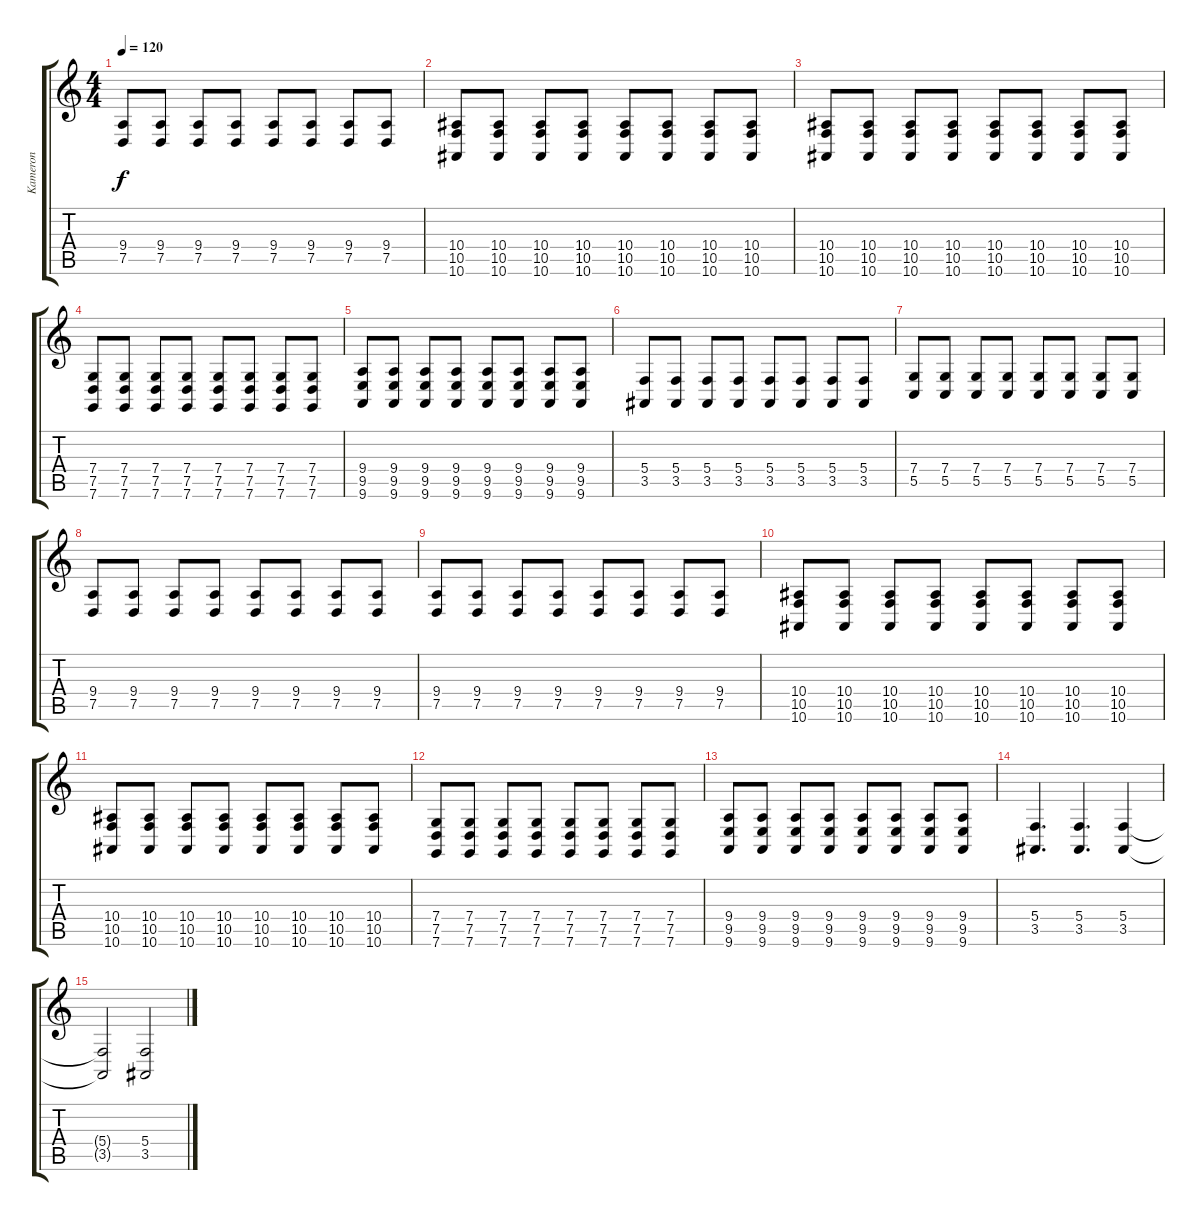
\track ("Kameron" "Kameron") {instrument fx3crystal}
\staff {score tabs}
\tuning (D4 A3 F3 C3 G2 C2) {hide}
\ts (4 4)
\tempo 120
\clef g2
\ks c
(9.4 7.5).8{dy f} (9.4 7.5).8 (9.4 7.5).8 (9.4 7.5).8 (9.4 7.5).8 (9.4 7.5).8 (9.4 7.5).8 (9.4 7.5).8 |
(10.4 10.5 10.6).8 (10.4 10.5 10.6).8 (10.4 10.5 10.6).8 (10.4 10.5 10.6).8 (10.4 10.5 10.6).8 (10.4 10.5 10.6).8 (10.4 10.5 10.6).8 (10.4 10.5 10.6).8 |
(10.4 10.5 10.6).8 (10.4 10.5 10.6).8 (10.4 10.5 10.6).8 (10.4 10.5 10.6).8 (10.4 10.5 10.6).8 (10.4 10.5 10.6).8 (10.4 10.5 10.6).8 (10.4 10.5 10.6).8 |
(7.4 7.5 7.6).8 (7.4 7.5 7.6).8 (7.4 7.5 7.6).8 (7.4 7.5 7.6).8 (7.4 7.5 7.6).8 (7.4 7.5 7.6).8 (7.4 7.5 7.6).8 (7.4 7.5 7.6).8 |
(9.4 9.5 9.6).8 (9.4 9.5 9.6).8 (9.4 9.5 9.6).8 (9.4 9.5 9.6).8 (9.4 9.5 9.6).8 (9.4 9.5 9.6).8 (9.4 9.5 9.6).8 (9.4 9.5 9.6).8 |
(5.4 3.5).8 (5.4 3.5).8 (5.4 3.5).8 (5.4 3.5).8 (5.4 3.5).8 (5.4 3.5).8 (5.4 3.5).8 (5.4 3.5).8 |
(7.4 5.5).8 (7.4 5.5).8 (7.4 5.5).8 (7.4 5.5).8 (7.4 5.5).8 (7.4 5.5).8 (7.4 5.5).8 (7.4 5.5).8 |
(9.4 7.5).8 (9.4 7.5).8 (9.4 7.5).8 (9.4 7.5).8 (9.4 7.5).8 (9.4 7.5).8 (9.4 7.5).8 (9.4 7.5).8 |
(9.4 7.5).8 (9.4 7.5).8 (9.4 7.5).8 (9.4 7.5).8 (9.4 7.5).8 (9.4 7.5).8 (9.4 7.5).8 (9.4 7.5).8 |
(10.4 10.5 10.6).8 (10.4 10.5 10.6).8 (10.4 10.5 10.6).8 (10.4 10.5 10.6).8 (10.4 10.5 10.6).8 (10.4 10.5 10.6).8 (10.4 10.5 10.6).8 (10.4 10.5 10.6).8 |
(10.4 10.5 10.6).8 (10.4 10.5 10.6).8 (10.4 10.5 10.6).8 (10.4 10.5 10.6).8 (10.4 10.5 10.6).8 (10.4 10.5 10.6).8 (10.4 10.5 10.6).8 (10.4 10.5 10.6).8 |
(7.4 7.5 7.6).8 (7.4 7.5 7.6).8 (7.4 7.5 7.6).8 (7.4 7.5 7.6).8 (7.4 7.5 7.6).8 (7.4 7.5 7.6).8 (7.4 7.5 7.6).8 (7.4 7.5 7.6).8 |
(9.4 9.5 9.6).8 (9.4 9.5 9.6).8 (9.4 9.5 9.6).8 (9.4 9.5 9.6).8 (9.4 9.5 9.6).8 (9.4 9.5 9.6).8 (9.4 9.5 9.6).8 (9.4 9.5 9.6).8 |
(5.4 3.5).4{d} (5.4 3.5).4{d} (5.4 3.5).4 |
(5.4{t} 3.5{t}).2 (5.4 3.5).2
